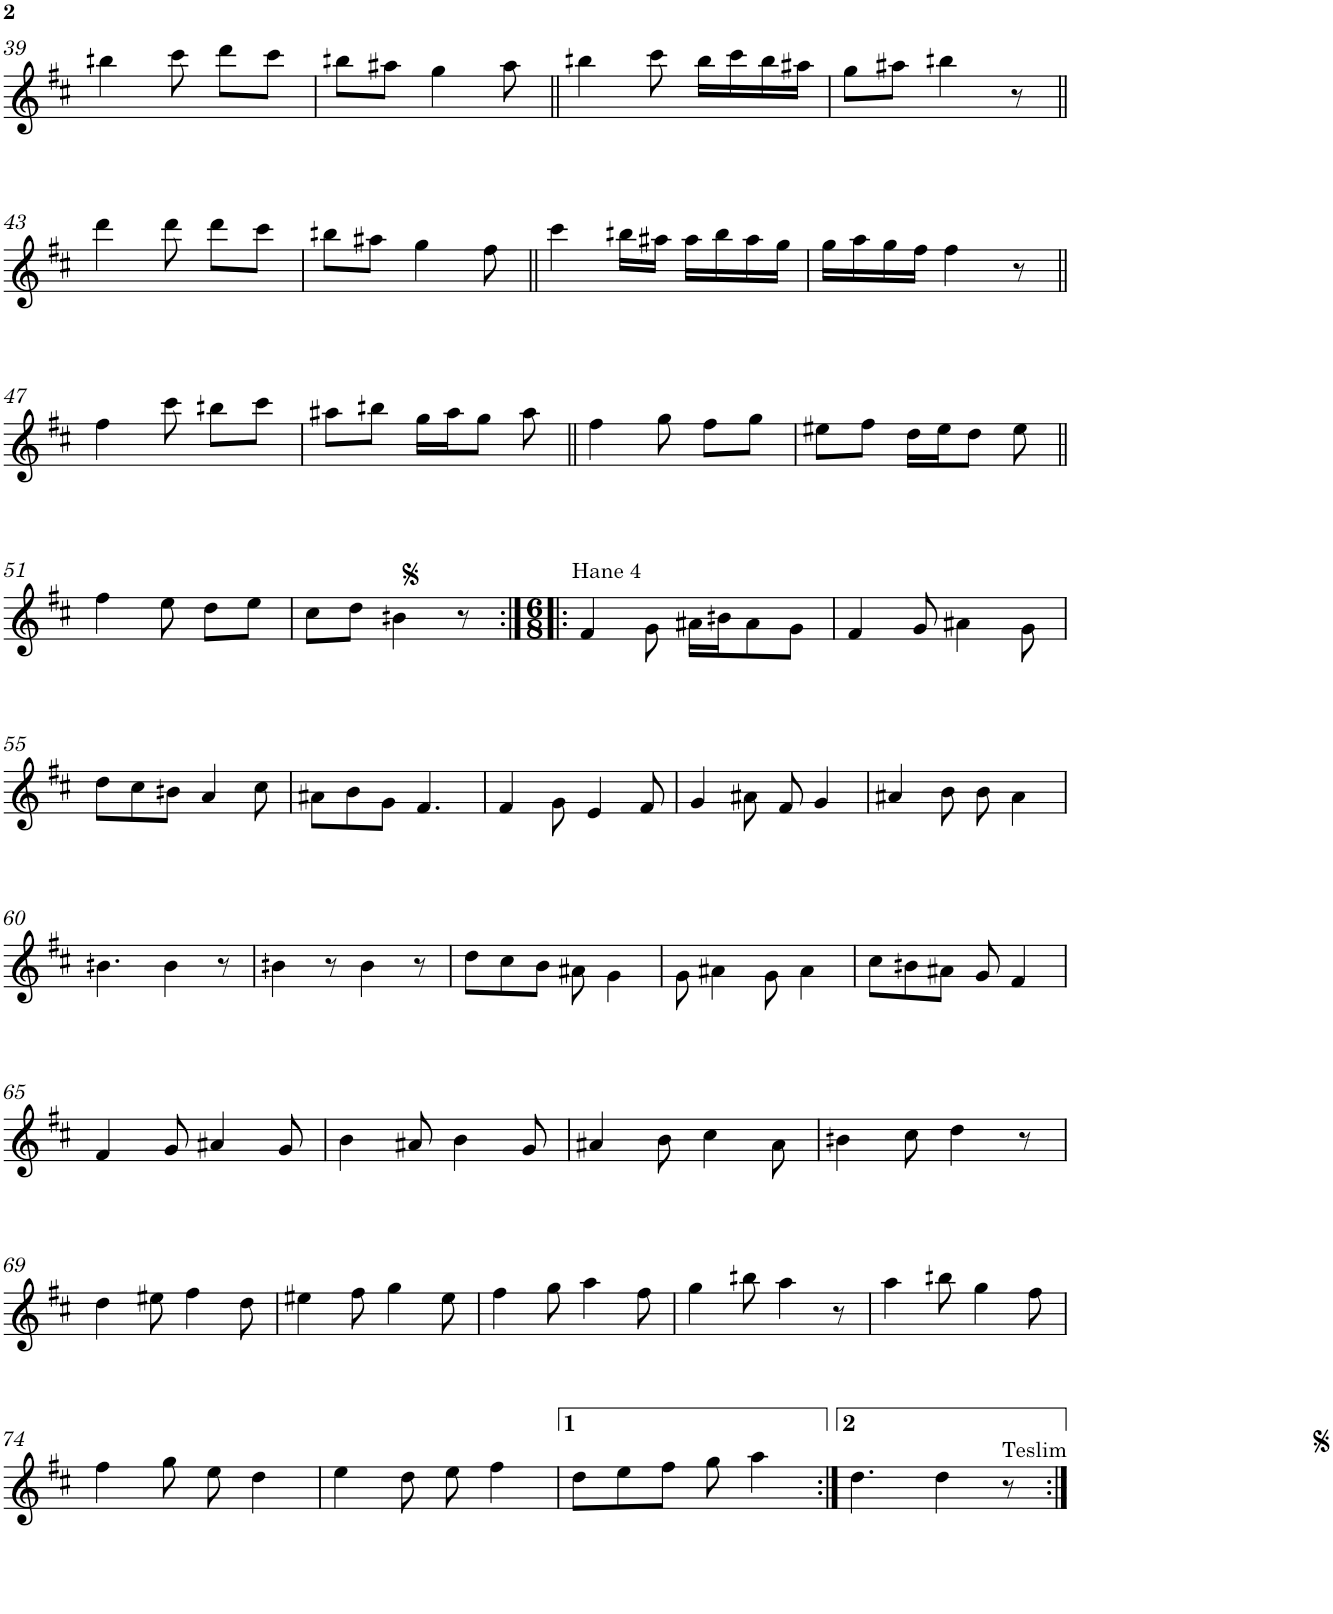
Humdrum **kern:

**kern
*part1
*staff1
*I"Piano
*I'Pno.
!!LO:PB:g=z
*clefG2
*k[f#c#]
*M5/8
=39
4bbn\
8ccc#\
8ddd\L
8ccc#\J
=40
8bbn\L
8aa#X\J
4gg\
8aa#\
=41||
4bbn\
8ccc#\
16bb\LL
16ccc#\
16bb\
16aa#X\JJ
=42
8gg\L
8aa#X\J
4bbn\
8r
!!LO:LB:g=z
=43||
4ddd\
8ddd\
8ddd\L
8ccc#\J
=44
8bbn\L
8aa#X\J
4gg\
8ff#\
=45||
4ccc#\
16bbn\LL
16aa#X\JJ
16aa#\LL
16bb\
16aa#\
16gg\JJ
=46
16gg\LL
16aa\
16gg\
16ff#\JJ
4ff#\
8r
!!LO:LB:g=z
=47||
4ff#\
8ccc#\
8bbn\L
8ccc#\J
=48
8aa#X\L
8bbn\J
16gg\LL
16aa#\J
8gg\J
8aa#\
=49||
4ff#\
8gg\
8ff#\L
8gg\J
=50
8ee#X\L
8ff#\J
16dd\LL
16ee#\J
8dd\J
8ee#\
!!LO:LB:g=z
=51||
4ff#\
8ee\
8dd\L
8ee\J
=52
8cc#\L
8dd\J
4bn\
8r
=53:|!|:
*M6/8
!LO:TX:a:t=Hane 4
4f#/
8g\
16a#X\LL
16bn\J
8a#\
8g\J
=54
4f#/
8g/
4a#X\
8g\
!!LO:LB:g=z
=55
8dd\L
8cc#\
8bn\J
4a/
8cc#\
=56
8a#X\L
8b\
8g\J
4.f#/
=57
4f#/
8g\
4e/
8f#/
=58
4g/
8a#X\
8f#/
4g/
=59
4a#X/
8b\
8b\
4a#\
!!LO:LB:g=z
=60
4.bn\
4b\
8r
=61
4bn\
8r
4b\
8r
=62
8dd\L
8cc#\
8b\J
8a#X\
4g\
=63
8g\
4a#X\
8g\
4a#\
=64
8cc#\L
8bn\
8a#X\J
8g/
4f#/
!!LO:LB:g=z
=65
4f#/
8g/
4a#X/
8g/
=66
4b\
8a#X/
4b\
8g/
=67
4a#X/
8b\
4cc#\
8a#\
=68
4bn\
8cc#\
4dd\
8r
!!LO:LB:g=z
=69
4dd\
8ee#X\
4ff#\
8dd\
=70
4ee#X\
8ff#\
4gg\
8ee#\
=71
4ff#\
8gg\
4aa\
8ff#\
=72
4gg\
8bbn\
4aa\
8r
=73
4aa\
8bbn\
4gg\
8ff#\
!!LO:LB:g=z
=74
4ff#\
8gg\
8ee\
4dd\
=75
4ee\
8dd\
8ee\
4ff#\
=76
8dd\L
8ee\
8ff#\J
8gg\
4aa\
=77:|!
4.dd\
4dd\
!LO:TX:a:t=Teslim
8r
=:|!
*-
